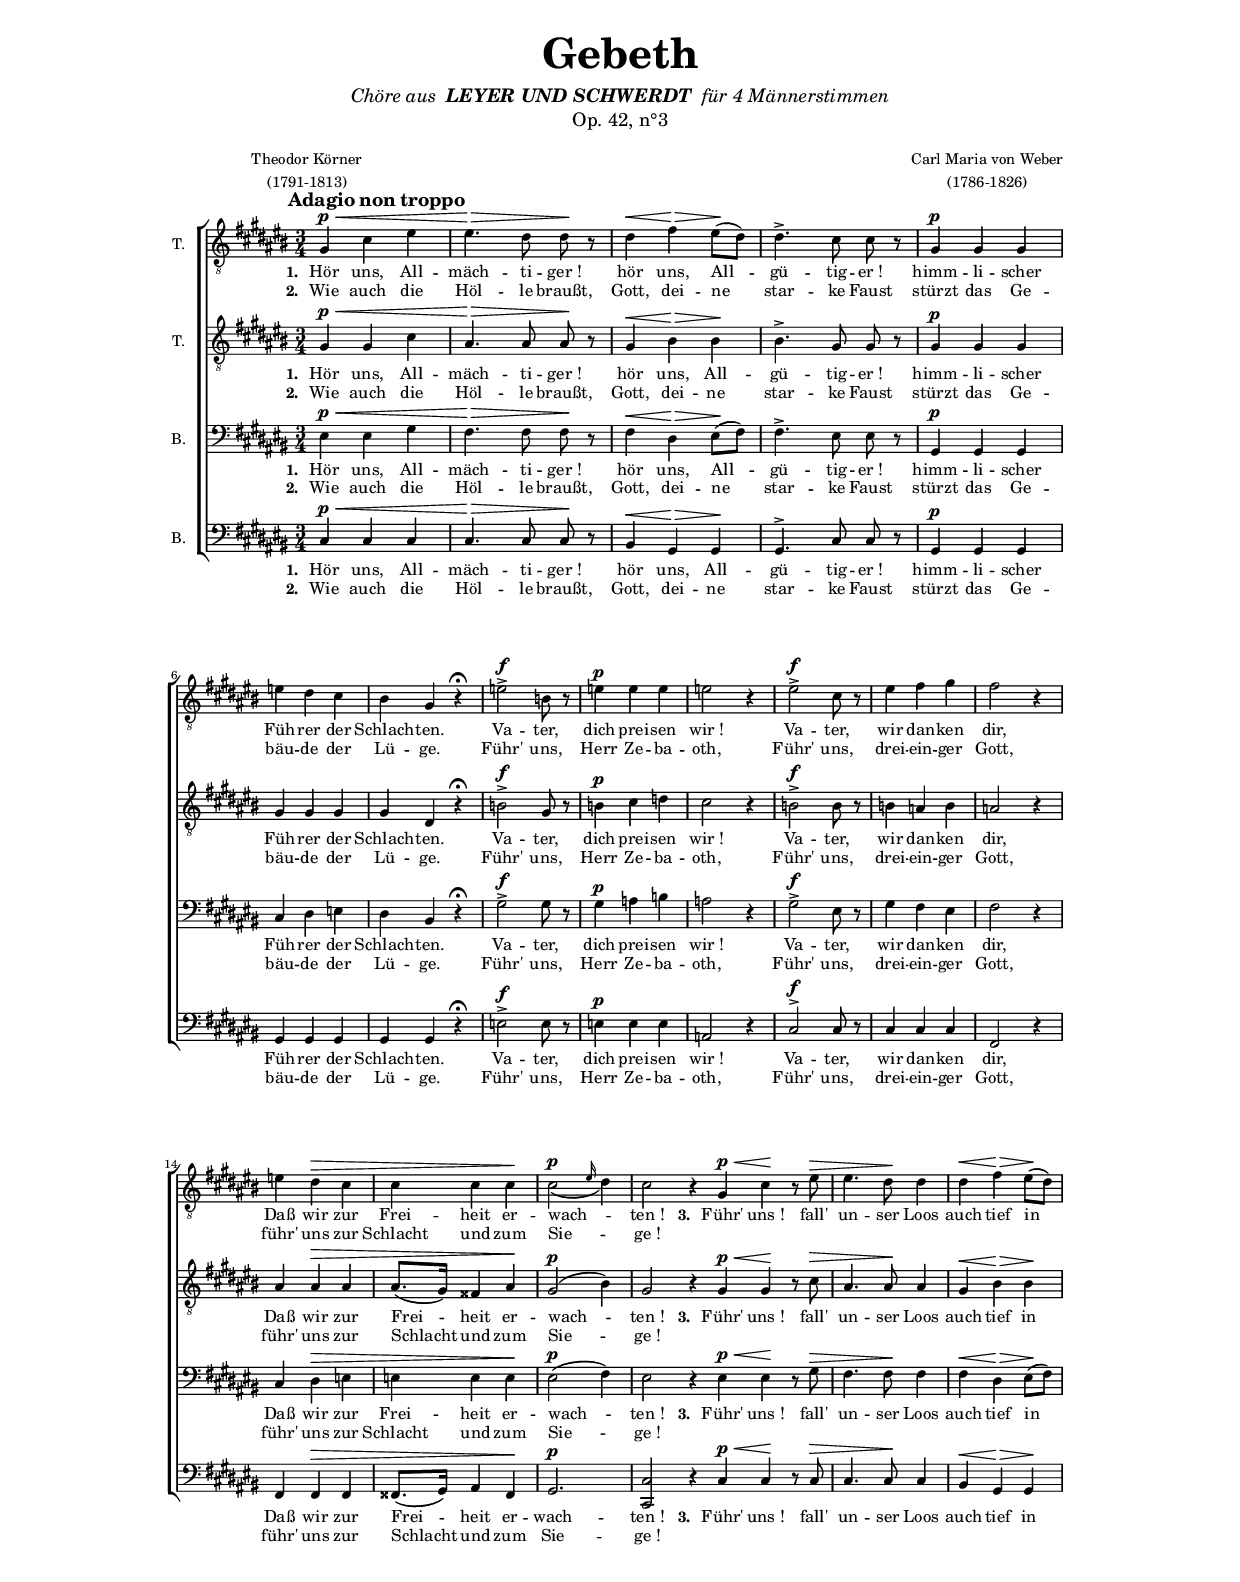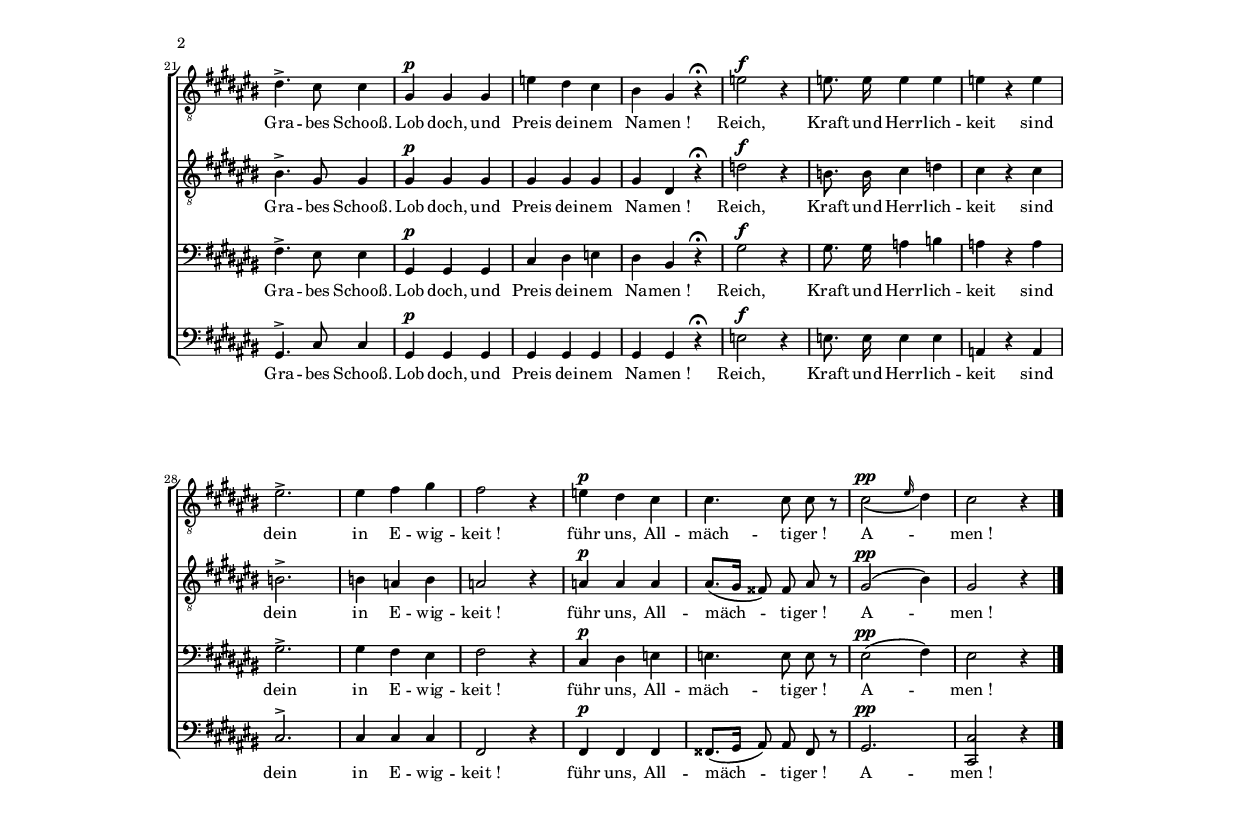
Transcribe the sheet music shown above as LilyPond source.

\version "2.12.3"

%---------------------------------------------------------------------------
%
%---------------------------------------------------------------------------

\paper {
	line-width = 15\cm
	top-margin = 1.2\cm
	bottom-margin = 2.4\cm
	after-title-space = 4\cm
	indent = 0.5\cm
	% annotate-spacing = ##t

}

#(set-global-staff-size 13)
#(ly:set-option 'point-and-click #f)

%---------------------------------------------------------------------------
%
%---------------------------------------------------------------------------

\header {
	title = \markup \center-column {
		\pad-markup #3 \fontsize #+5 {
			"Gebeth"
		}
	}
	subtitle = \markup \center-column {
		\fontsize #+1 \medium \italic {
			\line { "Chöre aus" \bold " LEYER UND SCHWERDT" \medium " für 4 Männerstimmen" }
			\line { \upright "Op. 42, n°3" }
		}
	}
	poet = \markup {
		\hspace #11 \center-column {
			"Theodor Körner"
			"(1791-1813)"
		}
	}
	composer = \markup {
		\pad-to-box #'(0 . 0) #'(0 . 5)
		\center-column {
			"Carl Maria von Weber"
			"(1786-1826)"
		}
	}
}

%---------------------------------------------------------------------------
%
%---------------------------------------------------------------------------

global = {
	\time 3/4
	\key cis \major
	\override DynamicTextSpanner #'dash-period = #-1.0
	\override Score.Hairpin #'to-barline = ##f
}
print = {
	\autoBeamOff
	\dynamicUp
}
mid = {
	\tempo 4=105
}

% Maestoso = \markup { \halign #1.6 \pad-to-box #'(0 . 0) #'(-4 . 0) \bold { Maestoso } }

%---------------------------------------------------------------------------
%	NOTES
%---------------------------------------------------------------------------

TenI = \relative c' {
	\set Staff.instrumentName = #"T. "
	\clef "treble_8"

	\mark \markup { \bold \pad-to-box #'(0 . 0) #'(-4 . 0) { Adagio non troppo } }
	\bar "|:"
	gis4\p\< cis eis
	eis4.\!\> dis8 dis\! r
	dis4\< fis\!\> eis8\!([ dis])
	dis4.^\accent cis8 cis r
	gis4\p gis gis \break
	
	e'4 dis cis
	bis4 gis r^\fermata
	e'2^\accent\f b8 r
	e4\p e e
	e2 r4
	eis2^\accent\f cis8 r
	eis4 fis gis
	fis2 r4 \break
	
	e4 dis\> cis
	cis4 cis cis\!
	cis2\p_( \grace eis16 dis4_)
	cis2 r4 \bar ":|"
	gis4\p\<  cis\! r8 eis\>
	eis4. dis8\! dis4
	dis4\< fis\!\> eis8\!([ dis])
	
	dis4.^\accent cis8 cis4
	gis4\p gis gis
	e'4 dis cis
	bis4 gis r^\fermata
	e'2\f r4
	e8. e16 e4 e
	
	e4 r e
	eis2.^\accent
	eis4 fis gis
	fis2 r4
	e4\p dis cis
	cis4. cis8 cis r
	cis2\pp_( \grace eis16 dis4_)
	cis2 r4 \bar "|."
}

TenII = \relative c' {
	\set Staff.instrumentName = #"T. "
	\clef "treble_8"

	\bar "|:"
	gis4\p\< gis cis
	ais4.\!\> ais8 ais\! r
	gis4\< bis\!\> bis\!
	bis4.^\accent gis8 gis r
	gis4\p gis gis
	
	gis4 gis gis
	gis4 dis r^\fermata
	b'2^\accent\f gis8 r
	b4\p cis d
	cis2 r4
	b2^\accent\f b8 r
	b4 a b
	a2 r4
	
	ais4 ais\> ais
	ais8.([ gis16]) fisis4 ais\!
	gis2\p( bis4)
	gis2 r4 \bar ":|"
	gis4\p\< gis\! r8 cis\>
	ais4. ais8\! ais4
	gis4\< bis\!\> bis\!
	
	bis4.^\accent gis8 gis4
	gis4\p gis gis
	gis4 gis gis
	gis4 dis r^\fermata
	d'2\f r4
	b8. b16 cis4 d
	
	cis4 r cis
	b2.^\accent
	b4 a b
	a2 r4
	a4\p a a
	ais8.([ gis16] fisis8) fisis ais r
	gis2\pp( bis4)
	gis2 r4 \bar "|."
}

BasI = \relative c {
	\set Staff.instrumentName = #"B. "
	\clef bass

	\bar "|:"
	eis4\<\p eis gis
	fis4.\!\> fis8 fis\! r
	fis4\< dis\!\> eis8\!([ fis])
	fis4.^\accent eis8 eis r
	gis,4\p gis gis
	
	cis4 dis e
	dis4 bis r^\fermata
	gis'2^\accent\f gis8 r
	gis4\p a b
	a2 r4
	gis2^\accent\f eis8 r
	gis 4 fis eis
	fis2 r4
	
	cis4 dis\> e
	e4 e e\!
	eis2\p( fis4)
	eis2 r4 \bar ":|"
	eis4\p\< eis\! r8 gis\>
	fis4. fis8\! fis4
	fis4\< dis\!\> eis8\!([ fis])
	
	fis4.^\accent eis8 eis4
	gis,4\p gis gis
	cis4 dis e
	dis4 bis r^\fermata
	gis'2\f r4
	gis8. gis16 a4 b
	
	a4 r a
	gis2.^\accent
	gis4 fis eis
	fis2 r4
	cis4\p dis e
	e4. e8 e r
	eis2\pp( fis4)
	eis2 r4 \bar "|."
}

BasII = \relative c {
	\clef bass
	\set Staff.instrumentName = #"B. "

	\bar "|:"
	cis4\<\p cis cis
	cis4.\!\> cis8 cis\! r
	bis4\< gis\!\> gis\!
	gis4.^\accent cis8 cis r
	gis4\p gis gis
	
	gis4 gis gis
	gis4 gis r^\fermata
	e'2^\accent\f e8 r
	e4\p e e
	a,2 r4
	cis2^\accent\f cis8 r
	
	cis4 cis cis
	fis,2 r4
	fis4 fis\> fis
	fisis8.([ gis16]) ais4 fisis\!
	gis2.\p
	< cis cis, >2 r4 \bar ":|"
	cis4\p\< cis\! r8 cis\>
	cis4. cis8\! cis4
	bis4\< gis\!\> gis\!
	
	gis4.^\accent cis8 cis4
	gis4\p gis gis
	gis4 gis gis
	gis4 gis r^\fermata
	e'2\f r4
	e8. e16 e4 e
	a,4 r a
	
	cis2.^\accent
	cis4 cis cis
	fis,2 r4
	fis4\p fis fis
	fisis8.([ gis16] ais8) ais fisis r
	gis2.\pp
	< cis cis, >2 r4 \bar "|."
}


%---------------------------------------------------------------------------
%	LYRICS
%---------------------------------------------------------------------------

texteA = \lyricmode {
	\set stanza = #"1. "
	Hör uns, All -- mäch -- ti -- ger_!
	hör uns, All -- gü -- tig -- er_!
	himm -- li -- scher Füh -- rer der Schlach -- ten.
	Va -- ter, dich prei -- sen wir_!
	Va -- ter, wir dan -- ken dir,
	Daß wir zur Frei -- heit er -- wach -- ten_!
	\set stanza = #"3. "
	Führ' uns_! fall' un -- ser Loos
	auch tief in Gra -- bes Schooß.
	Lob doch, und Preis dei -- nem Na -- men_!
	Reich, Kraft und Herr -- lich -- keit
	sind dein in E -- wig -- keit_!
	führ uns, All -- mäch -- ti -- ger_! A -- men_!
}
texteB = \lyricmode {
	\set stanza = #"2. "
	Wie auch die Höl -- le braußt,
	Gott, dei -- ne star -- ke Faust
	stürzt das Ge -- bäu -- de der Lü -- ge.
	Führ' uns, Herr Ze -- ba -- oth,
	Führ' uns, drei -- ein -- ger Gott,
	führ' uns zur Schlacht und zum Sie -- ge_!
}

%---------------------------------------------------------------------------
%	MIDI OUTPUT
%---------------------------------------------------------------------------

\score {
	<<
	\new Staff = "TenI" { \set Staff.midiInstrument = "Clarinet" \global \mid \TenI }
	\new Staff = "TenII" { \set Staff.midiInstrument = "oboe" \global \mid \TenII }
	\new Staff = "BasI" { \set Staff.midiInstrument = "french horn" \global \mid \BasI }
	\new Staff = "BasII" { \set Staff.midiInstrument = "bassoon" \global \mid \BasII }
	>>
	\midi { \context { \Voice \remove "Dynamic_performer" } }
}

%---------------------------------------------------------------------------
%	SHEET OUTPUT
%---------------------------------------------------------------------------

\score {
	\new ChoirStaff <<
		\new Voice = "T.I" << \global \print \TenI >>
		\new Lyrics \lyricsto "T.I" { \texteA }
		\new Lyrics \lyricsto "T.I" { \texteB }
		\new Voice = "T.II" << \global \print \TenII >>
		\new Lyrics \lyricsto "T.II" { \texteA }
		\new Lyrics \lyricsto "T.II" { \texteB }
		\new Voice = "B.I" << \global \print \BasI >>
		\new Lyrics \lyricsto "B.I" { \texteA }
		\new Lyrics \lyricsto "B.I" { \texteB }
		\new Voice = "B.II" << \global \print \BasII >>
		\new Lyrics \lyricsto "B.II" { \texteA }
		\new Lyrics \lyricsto "B.II" { \texteB }
	>>
	\layout  { }
}

%---------------------------------------------------------------------------
%	ADDITIONAL VERSES
%---------------------------------------------------------------------------

% \markup {
	% \pad-to-box #'(0 . 0) #'(0 . 15)
	% \fill-line
	% \fontsize #+1 {
		% \hspace #0.5 % décalage par rapport à la marge de gauche
		% \column {
			% \line {
				% \bold "2."
				% \column {

				% }
			% }
		% }
		% \hspace #0.1  % ajout d'espace horizontal entre les colonnes
		% \column {
			% \line {
				% \bold "3."
				% \column {

				% }
			% }
		% }
	% \hspace #0.5 % décalage par rapport à la marge de droite
	% }
% }